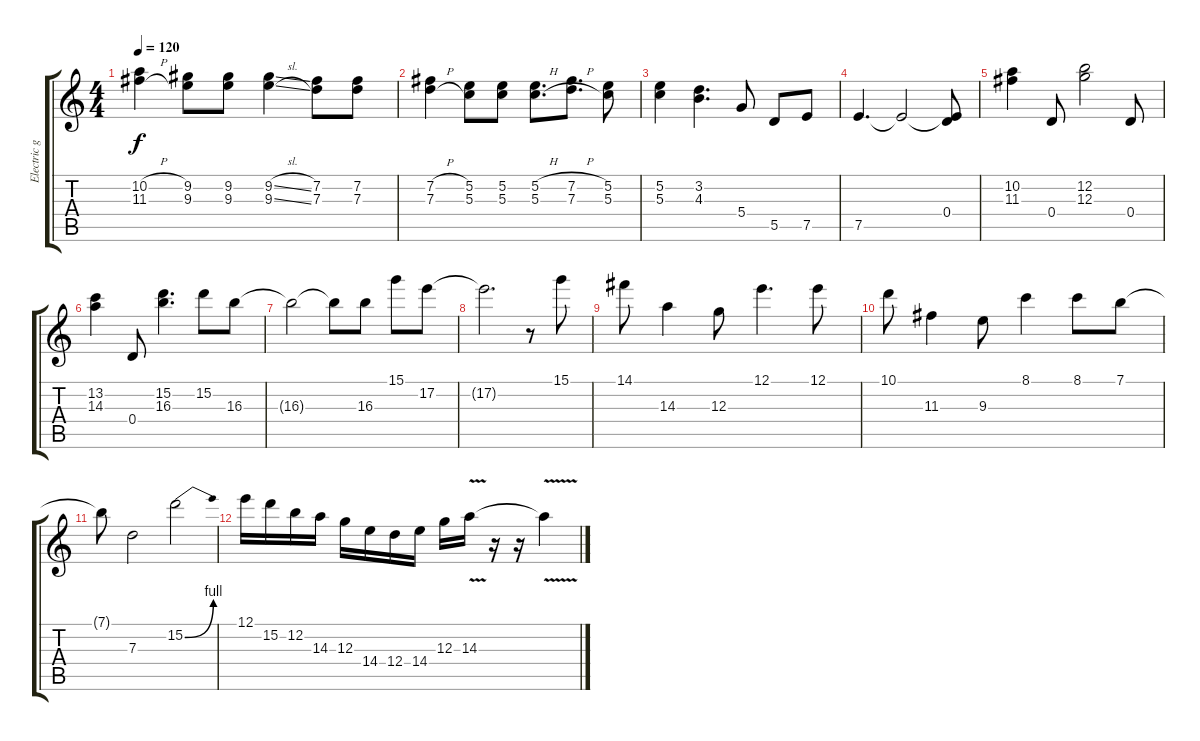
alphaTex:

\track ("Electric guitar" "Electric g") {instrument overdrivenguitar}
\staff {score tabs}
\tuning (E4 B3 G3 D3 A2 E2) {hide}
\ts (4 4)
\tempo 120
\clef g2
\ks c
(10.2{h} 11.3{h}).4{dy f} (9.2 9.3).8 (9.2 9.3).8 (9.2{sl} 9.3{sl}).4 (7.2 7.3).8 (7.2 7.3).8 |
(7.2{h} 7.3{h}).4 (5.2 5.3).8 (5.2 5.3).8 (5.2{h} 5.3{h}).8{d} (7.2{h} 7.3{h}).8{d} (5.2 5.3).8 |
(5.2 5.3).4 (3.2 4.3).4{d} 5.4.8 5.5.8 7.5.8 |
7.5.4{d} 7.5{t}.2 (0.4 7.5{t}).8 |
(10.2 11.3).4 0.4.8 (12.2 12.3).2 0.4.8 |
(13.2 14.3).4 0.4.8 (15.2 16.3).4{d} 15.2.8 16.3.8 |
16.3{t}.2 16.3{t}.8 16.3.8 15.1.8 17.2.8 |
17.2{t}.2{d} r.8 15.1.8 |
14.1.8 14.3.4 12.3.8 12.1.4{d} 12.1.8 |
10.1.8 11.3.4 9.3.8 8.1.4 8.1.8 7.1.8 |
7.1{t}.8 7.3.2 15.2{be (bend 0 0 60 4)}.2 |
12.1.16 15.2.16 12.2.16 14.3.16 12.3.16 14.4.16 12.4.16 14.4.16 12.3.16 14.3{v}.16 r.16 r.16 14.3{t}.4
